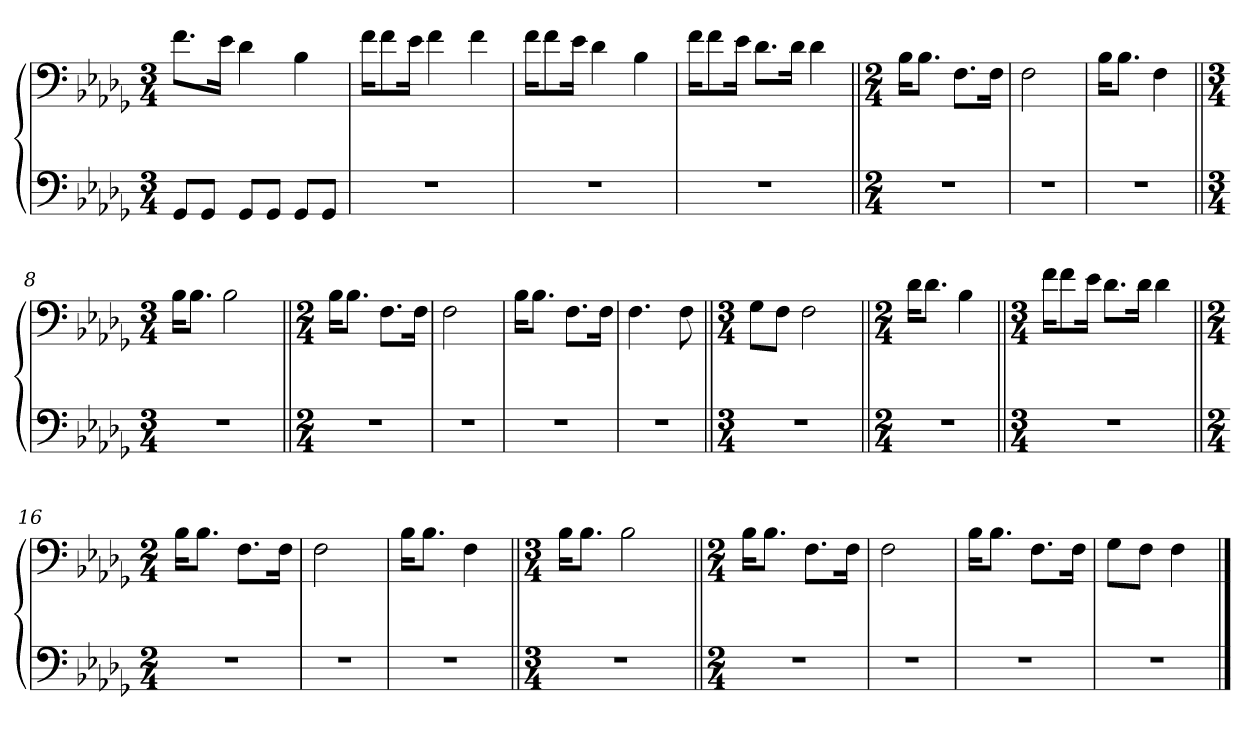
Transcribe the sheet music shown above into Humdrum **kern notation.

**kern	**kern
*part1	*part1
*staff2	*staff1
*clefF4	*clefF4
*k[b-e-a-d-g-]	*k[b-e-a-d-g-]
*M3/4	*M3/4
=1	=1
8GG-/L	8.f\L
8GG-/J	.
.	16e-\Jk
8GG-/L	4d-\
8GG-/J	.
8GG-/L	4B-\
8GG-/J	.
=2	=2
2.r	16f\KL
.	8f\
.	16e-\Jk
.	4f\
.	4f\
=3	=3
2.r	16f\KL
.	8f\
.	16e-\Jk
.	4d-\
.	4B-\
=4	=4
2.r	16f\KL
.	8f\
.	16e-\Jk
.	8.d-\L
.	16d-\Jk
.	4d-\
=5||	=5||
*M2/4	*M2/4
2r	16B-\KL
.	8.B-\J
.	8.F\L
.	16F\Jk
=6	=6
2r	2F\
=7	=7
2r	16B-\KL
.	8.B-\J
.	4F\
=8||	=8||
*M3/4	*M3/4
2.r	16B-\KL
.	8.B-\J
.	2B-\
=9||	=9||
*M2/4	*M2/4
2r	16B-\KL
.	8.B-\J
.	8.F\L
.	16F\Jk
=10	=10
2r	2F\
=11	=11
2r	16B-\KL
.	8.B-\J
.	8.F\L
.	16F\Jk
=12	=12
2r	4.F\
.	8F\
=13||	=13||
*M3/4	*M3/4
2.r	8G-\L
.	8F\J
.	2F\
=14||	=14||
*M2/4	*M2/4
2r	16d-\KL
.	8.d-\J
.	4B-\
=15||	=15||
*M3/4	*M3/4
2.r	16f\KL
.	8f\
.	16e-\Jk
.	8.d-\L
.	16d-\Jk
.	4d-\
=16||	=16||
*M2/4	*M2/4
2r	16B-\KL
.	8.B-\J
.	8.F\L
.	16F\Jk
=17	=17
2r	2F\
=18	=18
2r	16B-\KL
.	8.B-\J
.	4F\
=19||	=19||
*M3/4	*M3/4
2.r	16B-\KL
.	8.B-\J
.	2B-\
=20||	=20||
*M2/4	*M2/4
2r	16B-\KL
.	8.B-\J
.	8.F\L
.	16F\Jk
=21	=21
2r	2F\
=22	=22
2r	16B-\KL
.	8.B-\J
.	8.F\L
.	16F\Jk
=23	=23
2r	8G-\L
.	8F\J
.	4F\
==	==
*-	*-
